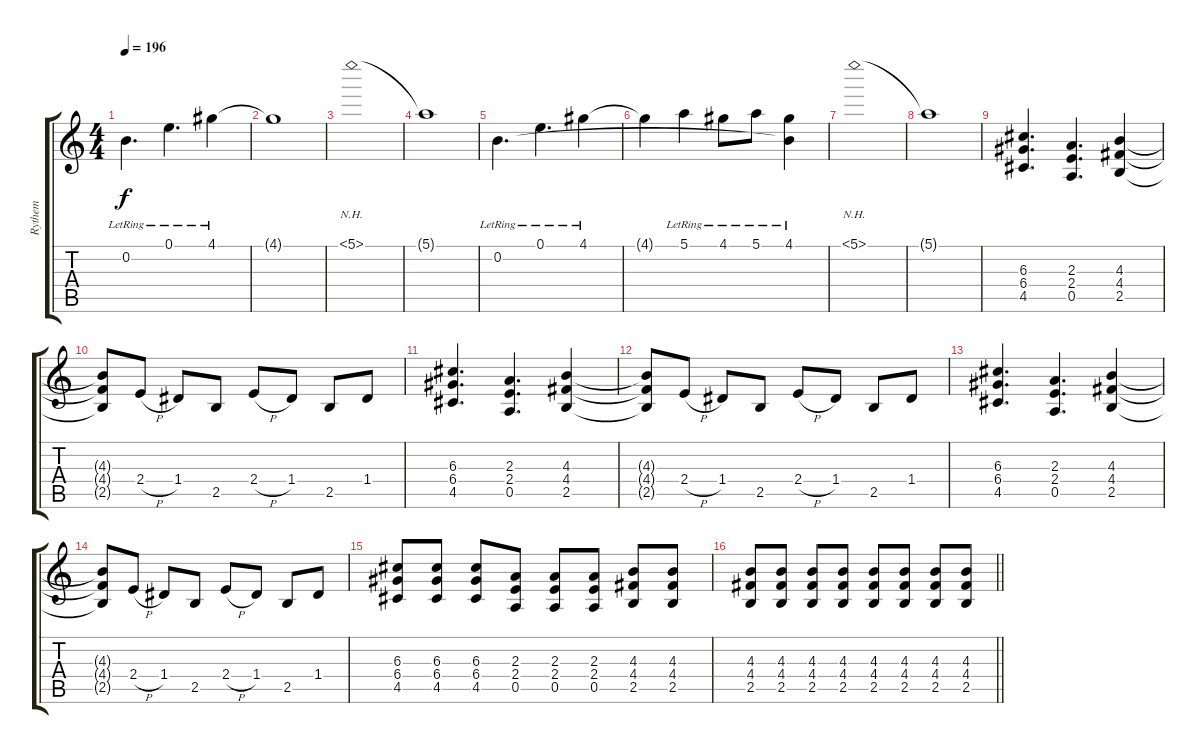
\track ("Rythem" "Rythem") {instrument distortionguitar}
\staff {score tabs}
\tuning (E4 B3 G3 D3 A2 E2) {hide}
\ts (4 4)
\tempo 196
\clef g2
\ks c
0.2{lr}.4{d dy f} 0.1{lr}.4{d} 4.1{lr}.4 |
4.1{t}.1 |
5.1{nh}.1 |
5.1{t}.1 |
0.2{lr}.4{d} 0.1{lr}.4{d} 4.1{lr}.4 |
4.1{t}.4 5.1{lr}.4 4.1{lr}.8 5.1{lr}.8 (4.1{lr} 0.2{t}).4 |
5.1{nh}.1 |
5.1{t}.1 |
(6.3 6.4 4.5).4{d} (2.3 2.4 0.5).4{d} (4.3 4.4 2.5).4 |
(4.3{t} 4.4{t} 2.5{t}).8 2.4{h}.8 1.4.8 2.5.8 2.4{h}.8 1.4.8 2.5.8 1.4.8 |
(6.3 6.4 4.5).4{d} (2.3 2.4 0.5).4{d} (4.3 4.4 2.5).4 |
(4.3{t} 4.4{t} 2.5{t}).8 2.4{h}.8 1.4.8 2.5.8 2.4{h}.8 1.4.8 2.5.8 1.4.8 |
(6.3 6.4 4.5).4{d} (2.3 2.4 0.5).4{d} (4.3 4.4 2.5).4 |
(4.3{t} 4.4{t} 2.5{t}).8 2.4{h}.8 1.4.8 2.5.8 2.4{h}.8 1.4.8 2.5.8 1.4.8 |
(6.3 6.4 4.5).8 (6.3 6.4 4.5).8 (6.3 6.4 4.5).8 (2.3 2.4 0.5).8 (2.3 2.4 0.5).8 (2.3 2.4 0.5).8 (4.3 4.4 2.5).8 (4.3 4.4 2.5).8 |
\barLineRight lightlight
(4.3 4.4 2.5).8 (4.3 4.4 2.5).8 (4.3 4.4 2.5).8 (4.3 4.4 2.5).8 (4.3 4.4 2.5).8 (4.3 4.4 2.5).8 (4.3 4.4 2.5).8 (4.3 4.4 2.5).8
